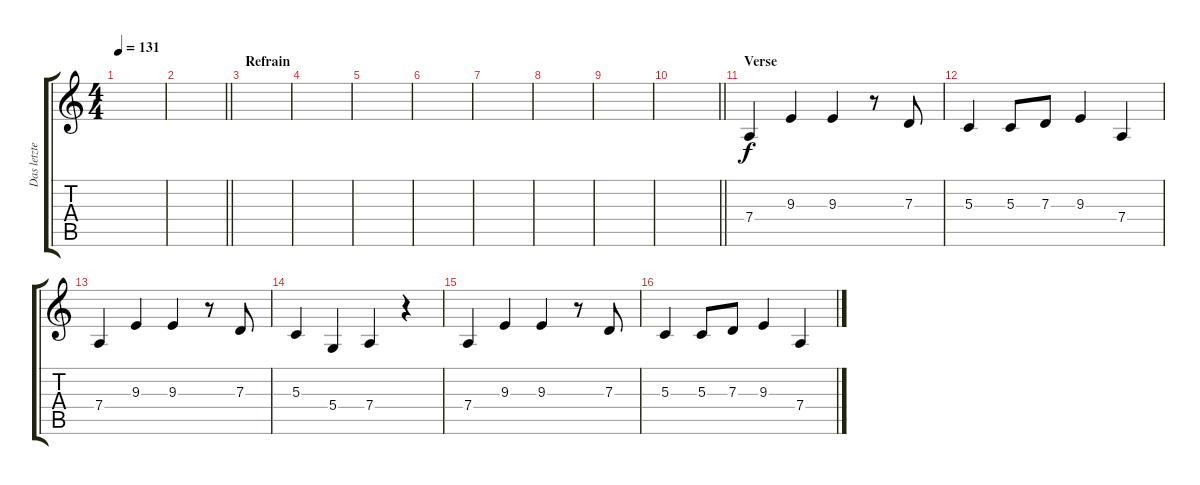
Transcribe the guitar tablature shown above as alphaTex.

\track ("Das letzte Einhorn" "Das letzte") {instrument choiraahs}
\staff {score tabs}
\tuning (E4 B3 G3 D3 A2 E2) {hide}
\ts (4 4)
\tempo 131
\clef g2
\ks c
|
\barLineRight lightlight
|
\section ("" "Refrain")
|
|
|
|
|
|
|
\barLineRight lightlight
|
\section ("" "Verse")
7.4.4 9.3.4 9.3.4 r.8 7.3.8 |
5.3.4 5.3.8 7.3.8 9.3.4 7.4.4 |
7.4.4 9.3.4 9.3.4 r.8 7.3.8 |
5.3.4 5.4.4 7.4.4 r.4 |
7.4.4 9.3.4 9.3.4 r.8 7.3.8 |
5.3.4 5.3.8 7.3.8 9.3.4 7.4.4
